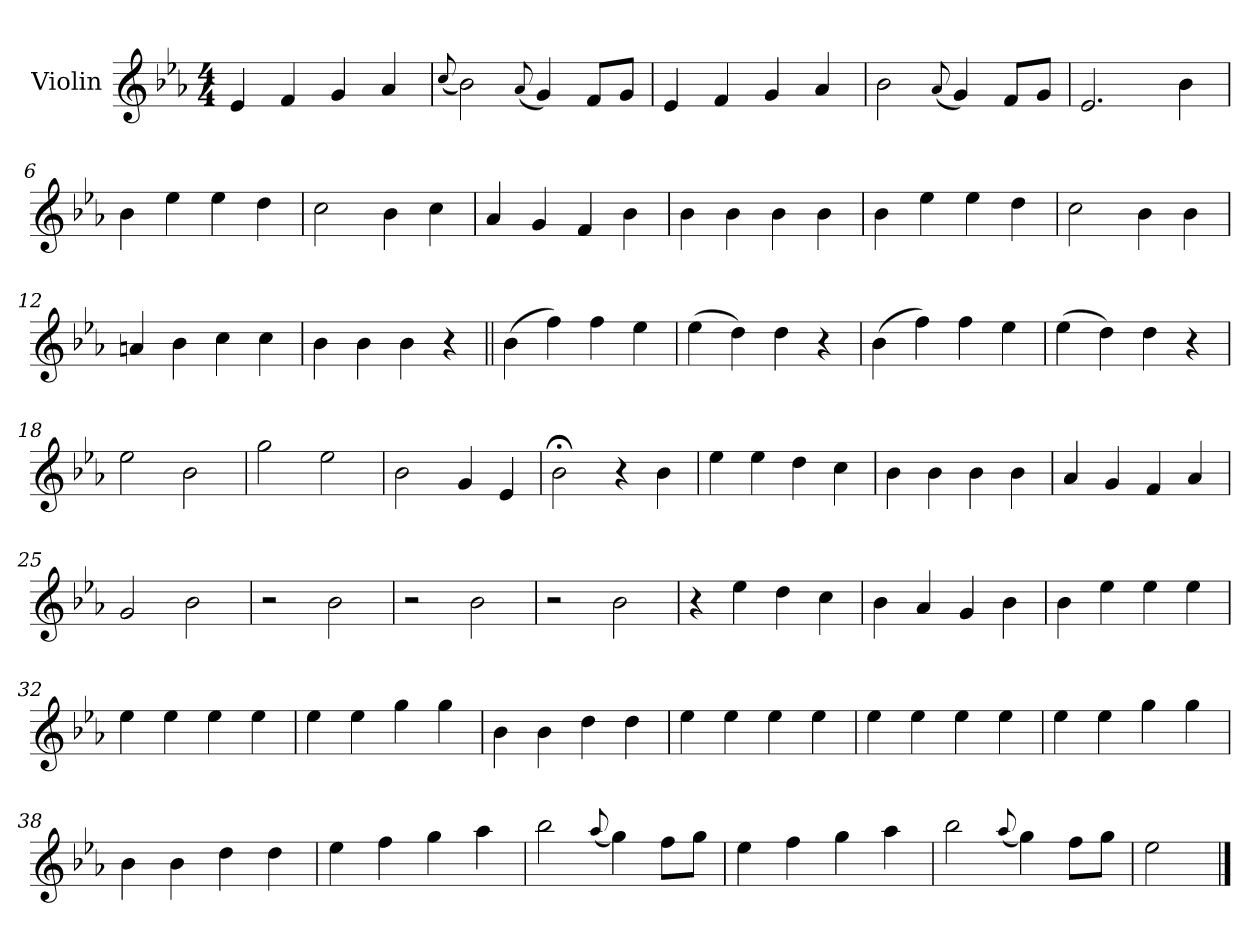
**kern
*part1
*staff1
*I"Violin
*I'Vln.
*clefG2
*k[b-e-a-]
*M4/4
=1
4e-/
4f/
4g/
4a-/
=2
(<8qqcc/
2b-\)
(<8qqa-/
4g/)
8f/L
8g/J
=3
4e-/
4f/
4g/
4a-/
=4
2b-\
(<8qqa-/
4g/)
8f/L
8g/J
=5
2.e-/
4b-\
=6
4b-\
4ee-\
4ee-\
4dd\
!!LO:LB:g=z
=7
2cc\
4b-\
4cc\
=8
4a-/
4g/
4f/
4b-\
=9
4b-\
4b-\
4b-\
4b-\
=10
4b-\
4ee-\
4ee-\
4dd\
=11
2cc\
4b-\
4b-\
=12
4an/
4b-\
4cc\
4cc\
=13
4b-\
4b-\
4b-\
4r
=14||
(>4b-\
4ff\)
4ff\
4ee-\
!!LO:LB:g=z
=15
(>4ee-\
4dd\)
4dd\
4r
=16
(>4b-\
4ff\)
4ff\
4ee-\
=17
(>4ee-\
4dd\)
4dd\
4r
=18
2ee-\
2b-\
=19
2gg\
2ee-\
=20
2b-\
4g/
4e-/
=21
2b-;<\
4r
4b-\
=22
4ee-\
4ee-\
4dd\
4cc\
!!LO:LB:g=z
=23
4b-\
4b-\
4b-\
4b-\
=24
4a-/
4g/
4f/
4a-/
=25
2g/
2b-\
=26
2r
2b-\
=27
2r
2b-\
=28
2r
2b-\
=29
4r
4ee-\
4dd\
4cc\
=30
4b-\
4a-/
4g/
4b-\
!!LO:LB:g=z
=31
4b-\
4ee-\
4ee-\
4ee-\
=32
4ee-\
4ee-\
4ee-\
4ee-\
=33
4ee-\
4ee-\
4gg\
4gg\
=34
4b-\
4b-\
4dd\
4dd\
=35
4ee-\
4ee-\
4ee-\
4ee-\
=36
4ee-\
4ee-\
4ee-\
4ee-\
=37
4ee-\
4ee-\
4gg\
4gg\
!!LO:LB:g=z
=38
4b-\
4b-\
4dd\
4dd\
=39
4ee-\
4ff\
4gg\
4aa-\
=40
2bb-\
(<8qqaa-/
4gg\)
8ff\L
8gg\J
=41
4ee-\
4ff\
4gg\
4aa-\
=42
2bb-\
(<8qqaa-/
4gg\)
8ff\L
8gg\J
=43
2ee-\
==
*-
